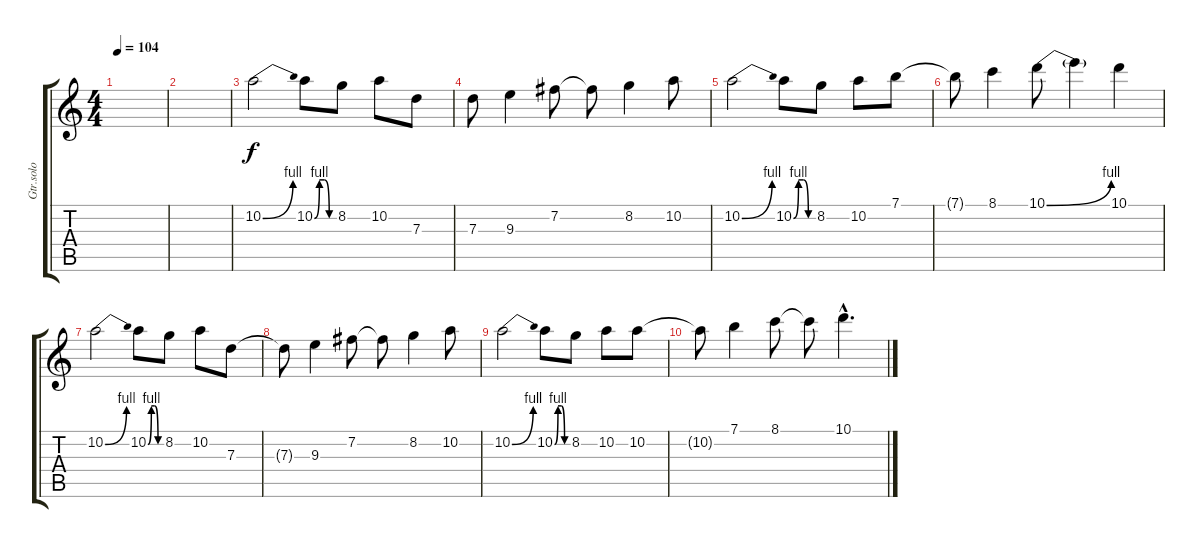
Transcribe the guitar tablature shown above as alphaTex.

\track ("Gtr.solo" "Gtr.solo") {instrument overdrivenguitar}
\staff {score tabs}
\tuning (E4 B3 G3 D3 A2 E2) {hide}
\ts (4 4)
\tempo 104
\clef g2
\ks c
|
|
10.2{be (bend 0 0 60 4)}.2{dy f} 10.2{be (custom 0 0 15 4 30 4 45 0 60 0)}.8 8.2.8 10.2.8 7.3.8 |
7.3.8 9.3.4 7.2.8 7.2{t}.8 8.2.4 10.2.8 |
10.2{be (bend 0 0 60 4)}.2 10.2{be (custom 0 0 15 4 30 4 45 0 60 0)}.8 8.2.8 10.2.8 7.1.8 |
7.1{t}.8 8.1.4 10.1{be (bend 0 0 60 4)}.8 10.1{t}.4 10.1.4 |
10.2{be (bend 0 0 60 4)}.2 10.2{be (custom 0 0 15 4 30 4 45 0 60 0)}.8 8.2.8 10.2.8 7.3.8 |
7.3{t}.8 9.3.4 7.2.8 7.2{t}.8 8.2.4 10.2.8 |
10.2{be (bend 0 0 60 4)}.2 10.2{be (custom 0 0 15 4 30 4 45 0 60 0)}.8 8.2.8 10.2.8 10.2.8 |
10.2{t}.8 7.1.4 8.1.8 8.1{t}.8 10.1{hac}.4{d}
